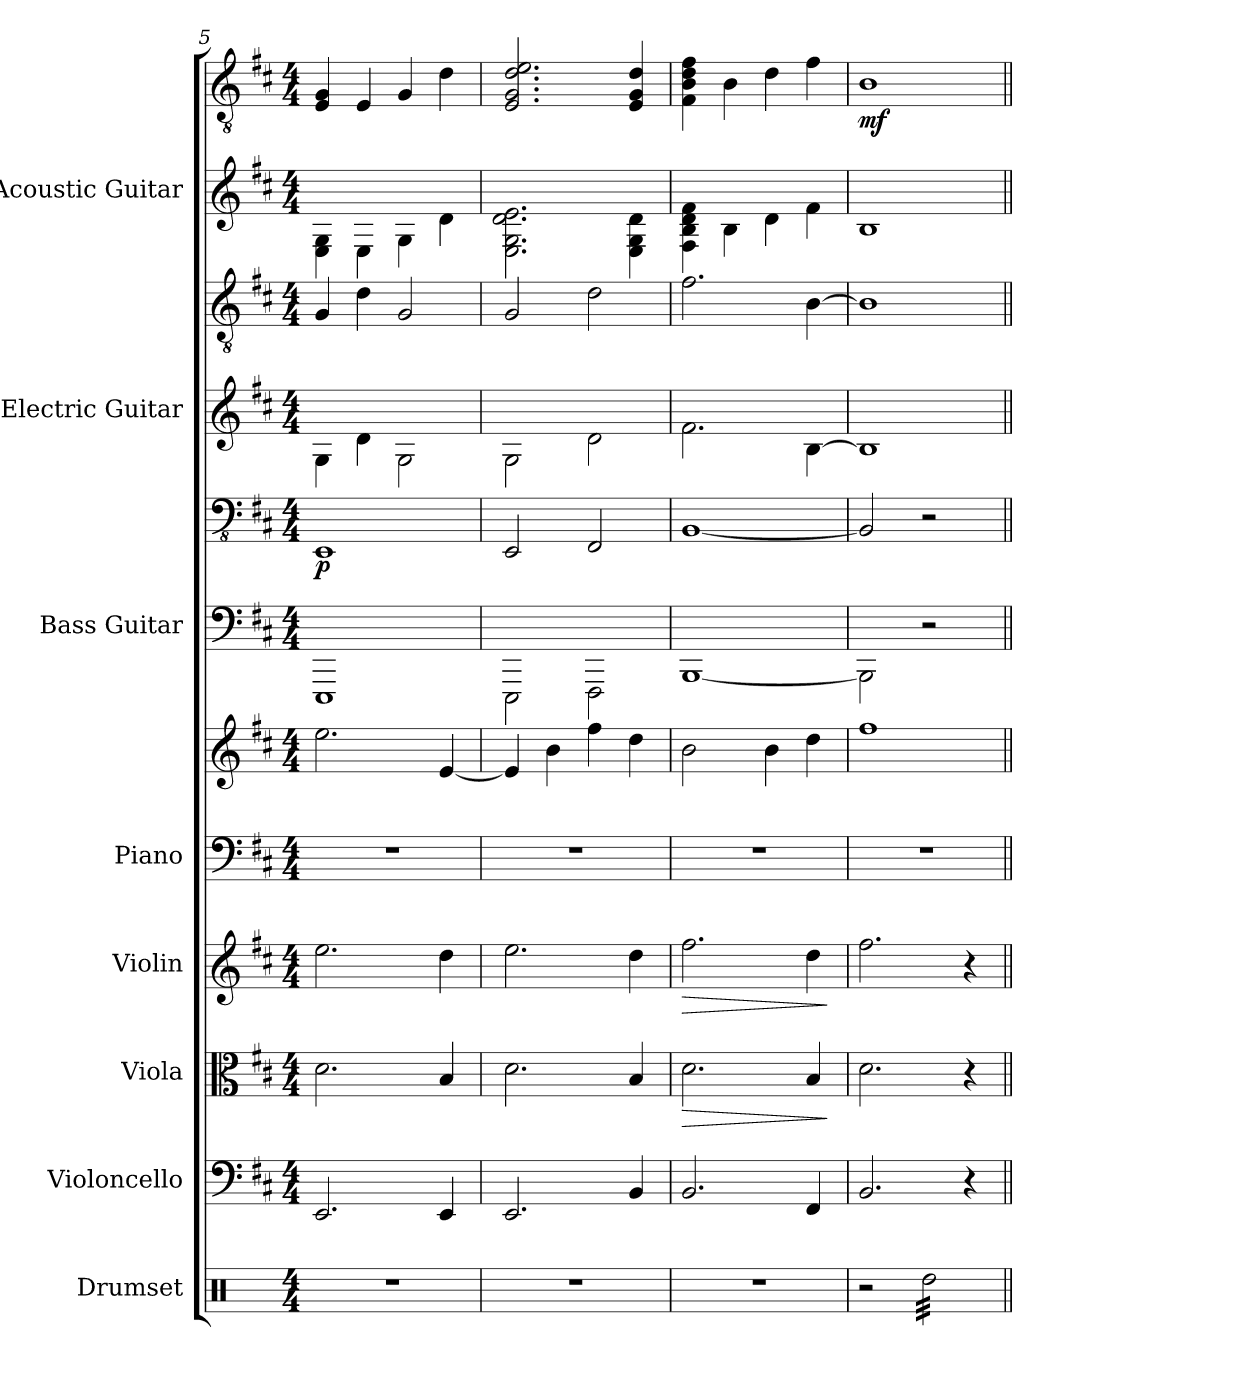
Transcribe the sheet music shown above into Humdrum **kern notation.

**kern	**kern	**kern	**dynam	**kern	**dynam	**kern	**kern	**kern	**kern	**dynam	**kern	**kern	**kern	**kern	**dynam
*part8	*part7	*part6	*part6	*part5	*part5	*part4	*part4	*part3	*part3	*part3	*part2	*part2	*part1	*part1	*part1
*staff12	*staff11	*staff10	*staff10	*staff9	*staff9	*staff8	*staff7	*staff6	*staff5	*staff5/6	*staff4	*staff3	*staff2	*staff1	*staff1/2
*I"Drumset	*I"Violoncello	*I"Viola	*	*I"Violin	*	*I"Piano	*	*I"Bass Guitar	*	*	*I"Electric Guitar	*	*I"Acoustic Guitar	*	*
*I'Drs.	*I'Vc.	*I'Vla.	*	*I'Vln.	*	*I'Pno.	*	*I'B. Guit.	*	*	*I'El. Guit.	*	*I'Guit.	*	*
*clefX	*clefF4	*clefC3	*	*clefG2	*	*clefF4	*clefG2	*	*clefFv4	*	*	*clefGv2	*	*clefGv2	*
*k[]	*k[f#c#]	*k[f#c#]	*	*k[f#c#]	*	*k[f#c#]	*k[f#c#]	*k[f#c#]	*k[f#c#]	*	*k[f#c#]	*k[f#c#]	*k[f#c#]	*k[f#c#]	*
*M4/4	*M4/4	*M4/4	*	*M4/4	*	*M4/4	*M4/4	*M4/4	*M4/4	*	*M4/4	*M4/4	*M4/4	*M4/4	*
=5	=5	=5	=5	=5	=5	=5	=5	=5	=5	=5	=5	=5	=5	=5	=5
!	!	!	!	!	!	!	!	!	!	!LO:DY:b	!	!	!	!	!
1r	2.EE/	2.d\	.	2.ee\	.	1r	2.ee\	1EEE	1EEE	p	4G\	4G/	4E\ 4G\	4E/ 4G/	.
.	.	.	.	.	.	.	.	.	.	.	4d\	4d\	4E\	4E/	.
.	.	.	.	.	.	.	.	.	.	.	2G\	2G/	4G\	4G/	.
.	4EE/	4B/	.	4dd\	.	.	[4e/	.	.	.	.	.	4d\	4d\	.
=6	=6	=6	=6	=6	=6	=6	=6	=6	=6	=6	=6	=6	=6	=6	=6
1r	2.EE/	2.d\	.	2.ee\	.	1r	4e/]	2EEE\	2EEE/	.	2G\	2G/	2.E\ 2.G\ 2.d\ 2.e\	2.E/ 2.G/ 2.d/ 2.e/	.
.	.	.	.	.	.	.	4b\	.	.	.	.	.	.	.	.
.	.	.	.	.	.	.	4ff#\	2FFF#\	2FFF#/	.	2d\	2d\	.	.	.
.	4BB/	4B/	.	4dd\	.	.	4dd\	.	.	.	.	.	4E\ 4G\ 4d\	4E/ 4G/ 4d/	.
=7	=7	=7	=7	=7	=7	=7	=7	=7	=7	=7	=7	=7	=7	=7	=7
!	!	!	!LO:HP:b	!	!LO:HP:b	!	!	!	!	!	!	!	!	!	!
1r	2.BB/	2.d\	>	2.ff#\	>	1r	2b\	[1BBB	[1BBB	.	2.f#\	2.f#\	4F#\ 4B\ 4d\ 4f#\	4F#\ 4B\ 4d\ 4f#\	.
.	.	.	.	.	.	.	.	.	.	.	.	.	4B\	4B\	.
.	.	.	.	.	.	.	4b\	.	.	.	.	.	4d\	4d\	.
.	4FF#/	4B/	.	4dd\	.	.	4dd\	.	.	.	[4B\	[4B\	4f#\	4f#\	.
.	.	.	]	.	]	.	.	.	.	.	.	.	.	.	.
=8	=8	=8	=8	=8	=8	=8	=8	=8	=8	=8	=8	=8	=8	=8	=8
!	!	!	!	!	!	!	!	!	!	!	!	!	!	!	!LO:DY:b
2r	2.BB/	2.d\	.	2.ff#\	.	1r	1ff#	2BBB\]	2BBB/]	.	1B]	1B]	1B	1B	mf
*tremolo	*	*	*	*	*	*	*	*	*	*	*	*	*	*	*
32Rdd\LLL	.	.	.	.	.	.	.	2r	2r	.	.	.	.	.	.
32Rdd\	.	.	.	.	.	.	.	.	.	.	.	.	.	.	.
32Rdd\	.	.	.	.	.	.	.	.	.	.	.	.	.	.	.
32Rdd\	.	.	.	.	.	.	.	.	.	.	.	.	.	.	.
32Rdd\	.	.	.	.	.	.	.	.	.	.	.	.	.	.	.
32Rdd\	.	.	.	.	.	.	.	.	.	.	.	.	.	.	.
32Rdd\	.	.	.	.	.	.	.	.	.	.	.	.	.	.	.
32Rdd\	.	.	.	.	.	.	.	.	.	.	.	.	.	.	.
32Rdd\	4r	4r	.	4r	.	.	.	.	.	.	.	.	.	.	.
32Rdd\	.	.	.	.	.	.	.	.	.	.	.	.	.	.	.
32Rdd\	.	.	.	.	.	.	.	.	.	.	.	.	.	.	.
32Rdd\	.	.	.	.	.	.	.	.	.	.	.	.	.	.	.
32Rdd\	.	.	.	.	.	.	.	.	.	.	.	.	.	.	.
32Rdd\	.	.	.	.	.	.	.	.	.	.	.	.	.	.	.
32Rdd\	.	.	.	.	.	.	.	.	.	.	.	.	.	.	.
32Rdd\JJJ	.	.	.	.	.	.	.	.	.	.	.	.	.	.	.
*Xtremolo	*	*	*	*	*	*	*	*	*	*	*	*	*	*	*
=||	=||	=||	=||	=||	=||	=||	=||	=||	=||	=||	=||	=||	=||	=||	=||
*-	*-	*-	*-	*-	*-	*-	*-	*-	*-	*-	*-	*-	*-	*-	*-
